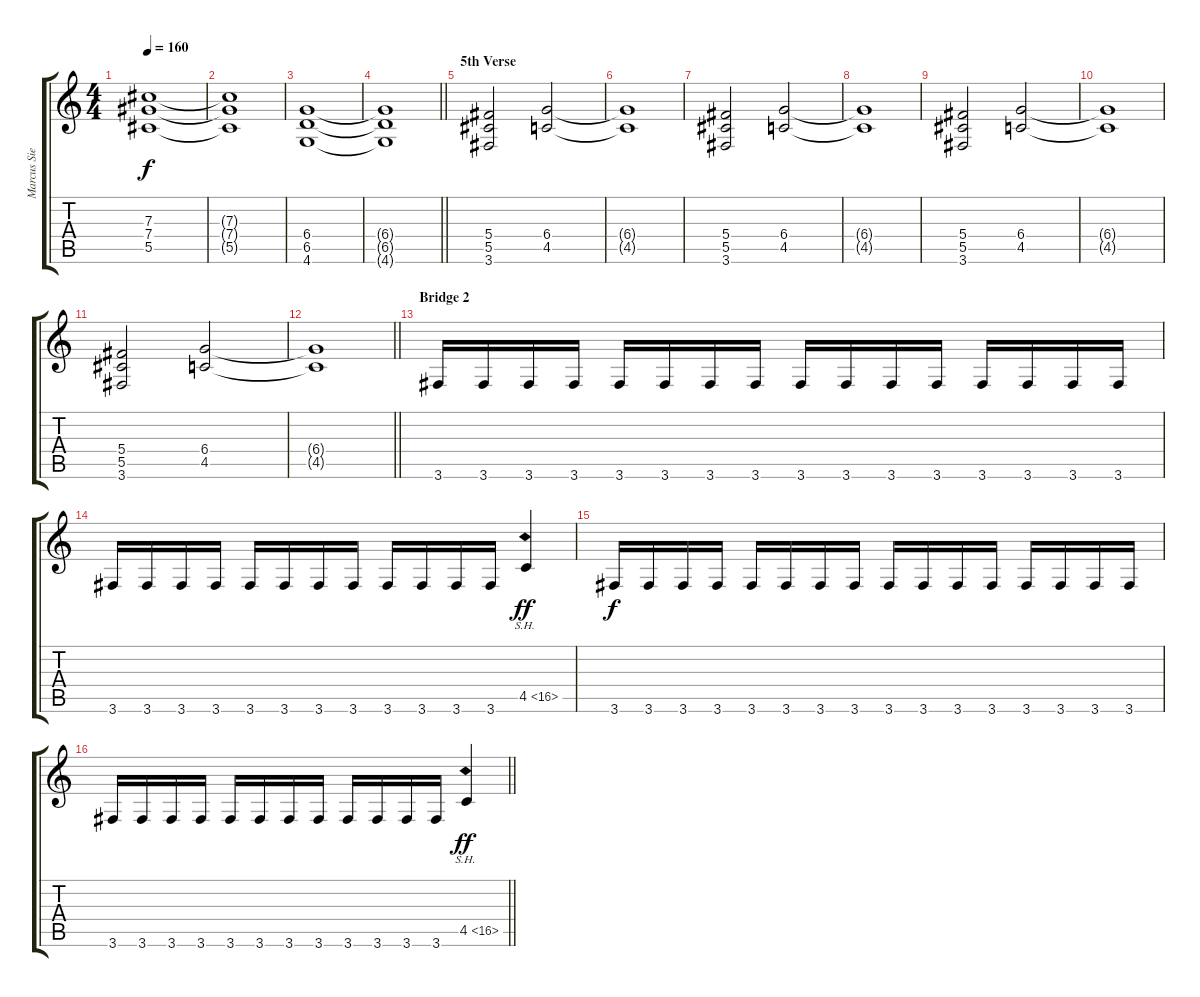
\track ("Marcus Siepen" "Marcus Sie") {instrument distortionguitar}
\staff {score tabs}
\tuning (Eb4 Bb3 Gb3 Db3 Ab2 Eb2) {hide}
\ts (4 4)
\tempo 160
\clef g2
\ks c
(7.3 7.4 5.5).1{dy f} |
(7.3{t} 7.4{t} 5.5{t}).1 |
(6.4 6.5 4.6).1 |
\barLineRight lightlight
(6.4{t} 6.5{t} 4.6{t}).1 |
\section ("" "5th Verse")
(5.4 5.5 3.6).2 (6.4 4.5).2 |
(6.4{t} 4.5{t}).1 |
(5.4 5.5 3.6).2 (6.4 4.5).2 |
(6.4{t} 4.5{t}).1 |
(5.4 5.5 3.6).2 (6.4 4.5).2 |
(6.4{t} 4.5{t}).1 |
(5.4 5.5 3.6).2 (6.4 4.5).2 |
\barLineRight lightlight
(6.4{t} 4.5{t}).1 |
\section ("" "Bridge 2")
3.6.16{volume 15 instrument distortionguitar} 3.6.16 3.6.16 3.6.16 3.6.16 3.6.16 3.6.16 3.6.16 3.6.16 3.6.16 3.6.16 3.6.16 3.6.16 3.6.16 3.6.16 3.6.16 |
3.6.16 3.6.16 3.6.16 3.6.16 3.6.16 3.6.16 3.6.16 3.6.16 3.6.16 3.6.16 3.6.16 3.6.16 4.5{sh 12}.4{dy ff} |
3.6.16{dy f} 3.6.16 3.6.16 3.6.16 3.6.16 3.6.16 3.6.16 3.6.16 3.6.16 3.6.16 3.6.16 3.6.16 3.6.16 3.6.16 3.6.16 3.6.16 |
\barLineRight lightlight
3.6.16 3.6.16 3.6.16 3.6.16 3.6.16 3.6.16 3.6.16 3.6.16 3.6.16 3.6.16 3.6.16 3.6.16 4.5{sh 12}.4{dy ff}
